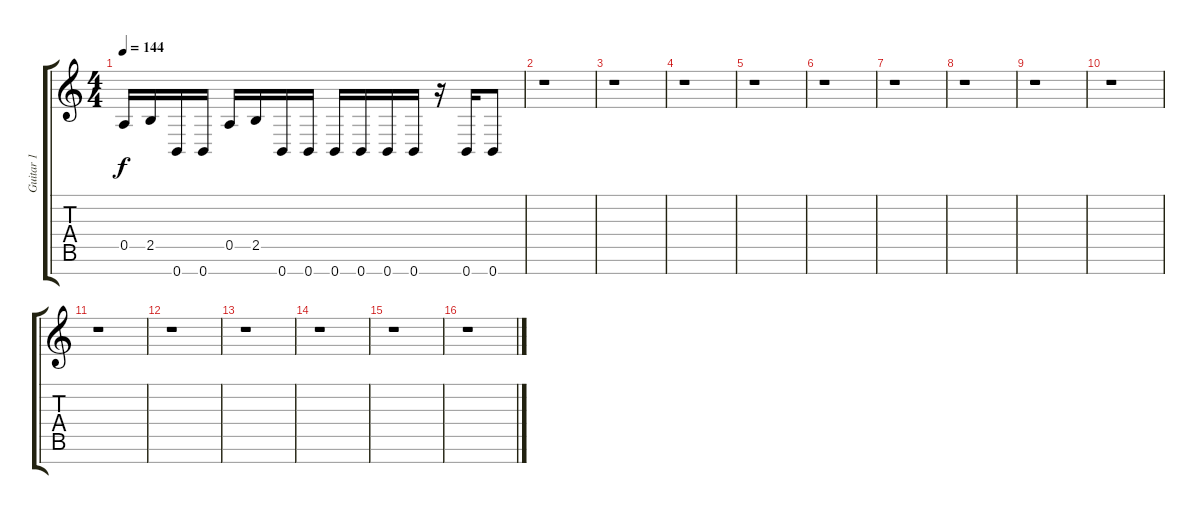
\track ("Guitar 1" "Guitar 1") {instrument distortionguitar}
\staff {score tabs}
\tuning (E4 B3 G3 D3 A2 E2 B1) {hide}
\ts (4 4)
\tempo 144
\clef g2
\ks c
0.5.16{dy f} 2.5.16 0.7.16 0.7.16 0.5.16 2.5.16 0.7.16 0.7.16 0.7.16 0.7.16 0.7.16 0.7.16 r.16 0.7.16 0.7.8 |
r.1 |
r.1 |
r.1 |
r.1 |
r.1 |
r.1 |
r.1 |
r.1 |
r.1 |
r.1 |
r.1 |
r.1 |
r.1 |
r.1 |
r.1
